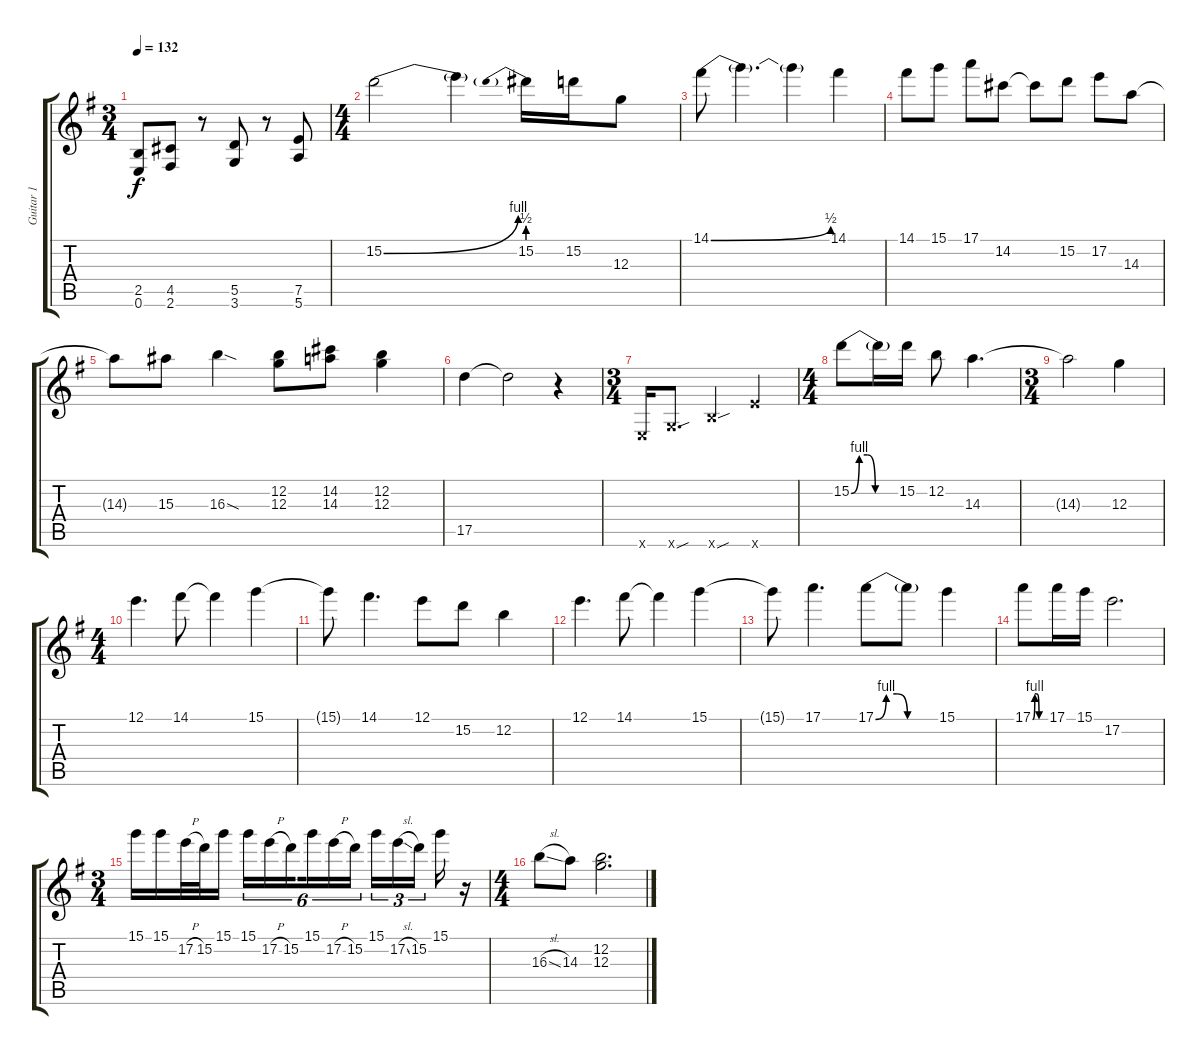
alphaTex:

\track ("Guitar 1" "Guitar 1") {instrument distortionguitar}
\staff {score tabs}
\tuning (E4 B3 G3 D3 A2 E2) {hide}
\ts (3 4)
\tempo 132
\clef g2
\ks g
(2.5 0.6).8{dy f} (4.5 2.6).8 r.8 (5.5 3.6).8 r.8 (7.5 5.6).8 |
\ts (4 4)
15.2{be (bend 0 0 60 4)}.2 15.2{t}.4 15.2{be (prebend 0 2 60 2)}.16 15.2.16 12.3.8 |
14.1{be (bend 0 0 60 2)}.8 14.1{t}.4{d} 14.1{t}.4 14.1.4 |
14.1.8 15.1.8 17.1.8 14.2.8 14.2{t}.8 15.2.8 17.2.8 14.3.8 |
14.3{t}.8 15.3.8 16.3{sod}.4 (12.2 12.3).8 (14.2 14.3).8 (12.2 12.3).4 |
17.5.4 17.5{t}.2 r.4 |
\ts (3 4)
0.6{x}.16 3.6{sou x}.8{d} 7.6{sou x}.4 12.6{x}.4 |
\ts (4 4)
15.2{be (custom 0 0 10 4 20 4 30 0 60 0)}.8 15.2{t}.16 15.2.16 12.2.8 14.3.4{d} |
\ts (3 4)
14.3{t}.2 12.3.4 |
\ts (4 4)
12.1.4{d} 14.1.8 14.1{t}.4 15.1.4 |
15.1{t}.8 14.1.4{d} 12.1.8 15.2.8 12.2.4 |
12.1.4{d} 14.1.8 14.1{t}.4 15.1.4 |
15.1{t}.8 17.1.4{d} 17.1{be (custom 0 0 10 4 20 4 30 0 60 0)}.8 17.1{t}.8 15.1.4 |
17.1{be (custom 0 0 10 4 20 4 30 0 60 0)}.8 17.1.16 15.1.16 17.2.2{d} |
\ts (3 4)
15.1.16 15.1.16 17.2{h}.32 15.2.32 15.1.16 15.1.16{tu (6 4)} 17.2{h}.16{tu (6 4)} 15.2.16{tu (6 4) beam splitsecondary} 15.1.16{tu (6 4)} 17.2{h}.16{tu (6 4)} 15.2.16{tu (6 4)} 15.1.16{tu (3 2)} 17.2{sl}.16{tu (3 2)} 15.2.16{tu (3 2) beam splitsecondary} 15.1.16 r.16 |
\ts (4 4)
16.3{sl}.8 14.3.8 (12.2 12.3).2{d}
